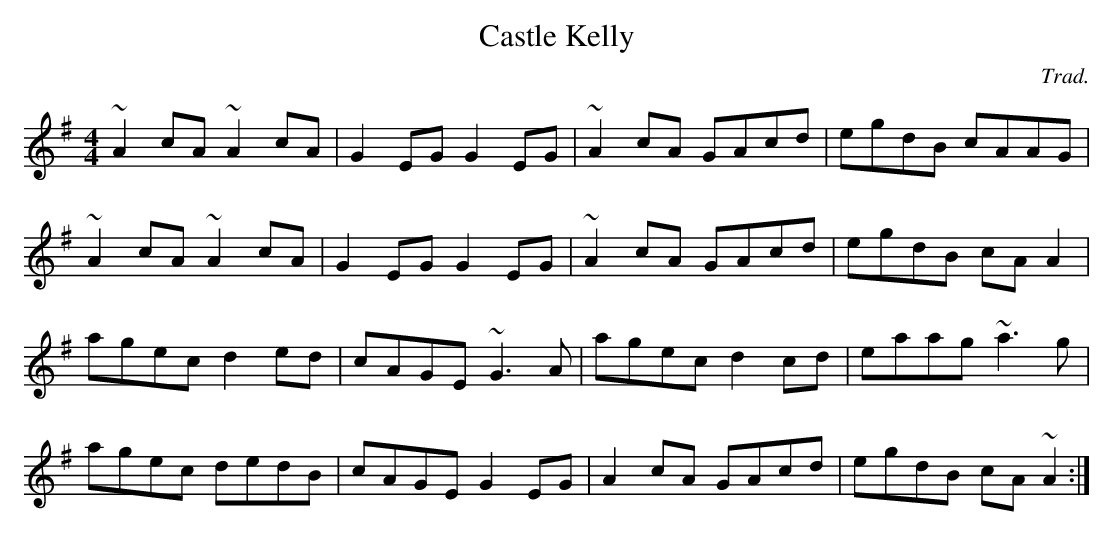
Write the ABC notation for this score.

X:1
T:Castle Kelly
C:Trad.
M:4/4
L:1/8
K:G
~A2 cA ~A2 cA | G2 EG G2 EG | ~A2 cA GAcd | egdB cAAG |
 ~A2 cA ~A2 cA |G2 EG G2 EG | ~A2 cA GAcd | egdB cA A2 |
 agec d2 ed | cAGE ~G3 A | agec d2 cd | eaag ~a3g |
 agec dedB | cAGE G2 EG | A2 cA GAcd | egdB cA ~A2 :|
